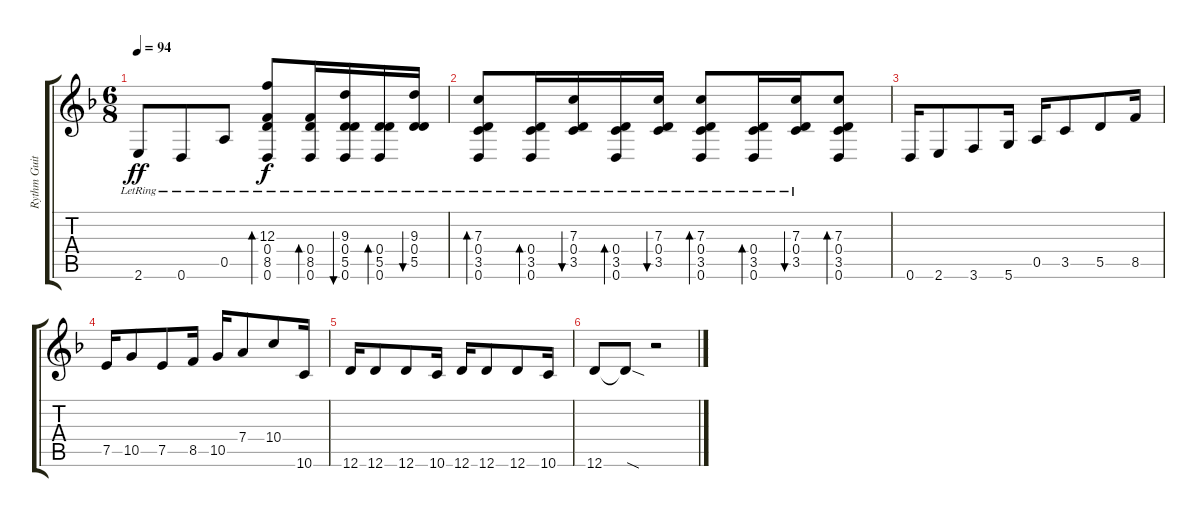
\track ("Rythm Guitar 2" "Rythm Guit") {instrument distortionguitar}
\staff {score tabs}
\tuning (E4 A3 F3 D3 A2 D2) {hide}
\ts (6 8)
\tempo 94
\clef g2
\ks dminor
2.6{lr}.8{dy ff} 0.6{lr}.8 0.5{lr}.8 (12.3{lr} 0.4{lr} 8.5{lr} 0.6{lr}).8{bd 30 dy f} (0.4{lr} 8.5{lr} 0.6{lr}).16{bd 30} (9.3{lr} 0.4{lr} 5.5{lr} 0.6{lr}).16{bu 30} (0.4{lr} 5.5{lr} 0.6{lr}).16{bd 30} (9.3{lr} 0.4{lr} 5.5{lr}).16{bu 30} |
(7.3{lr} 0.4{lr} 3.5{lr} 0.6{lr}).8{bd 30} (0.4{lr} 3.5{lr} 0.6{lr}).16{bd 30} (7.3{lr} 0.4{lr} 3.5{lr}).16{bu 30} (0.4{lr} 3.5{lr} 0.6{lr}).16{bd 30} (7.3{lr} 0.4{lr} 3.5{lr}).16{bu 30} (7.3{lr} 0.4{lr} 3.5{lr} 0.6{lr}).8{bd 30} (0.4{lr} 3.5{lr} 0.6{lr}).16{bd 30} (7.3{lr} 0.4{lr} 3.5{lr}).16{bu 30} (7.3 0.4 3.5 0.6).8{bd 30} |
0.6.16{volume 16} 2.6.8 3.6.8 5.6.16 0.5.16 3.5.8 5.5.8 8.5.16 |
7.5.16 10.5.8 7.5.8 8.5.16 10.5.16 7.4.8 10.4.8 10.6.16 |
12.6.16 12.6.8 12.6.8 10.6.16 12.6.16 12.6.8 12.6.8 10.6.16 |
12.6.8 12.6{sod t}.8 r.2
